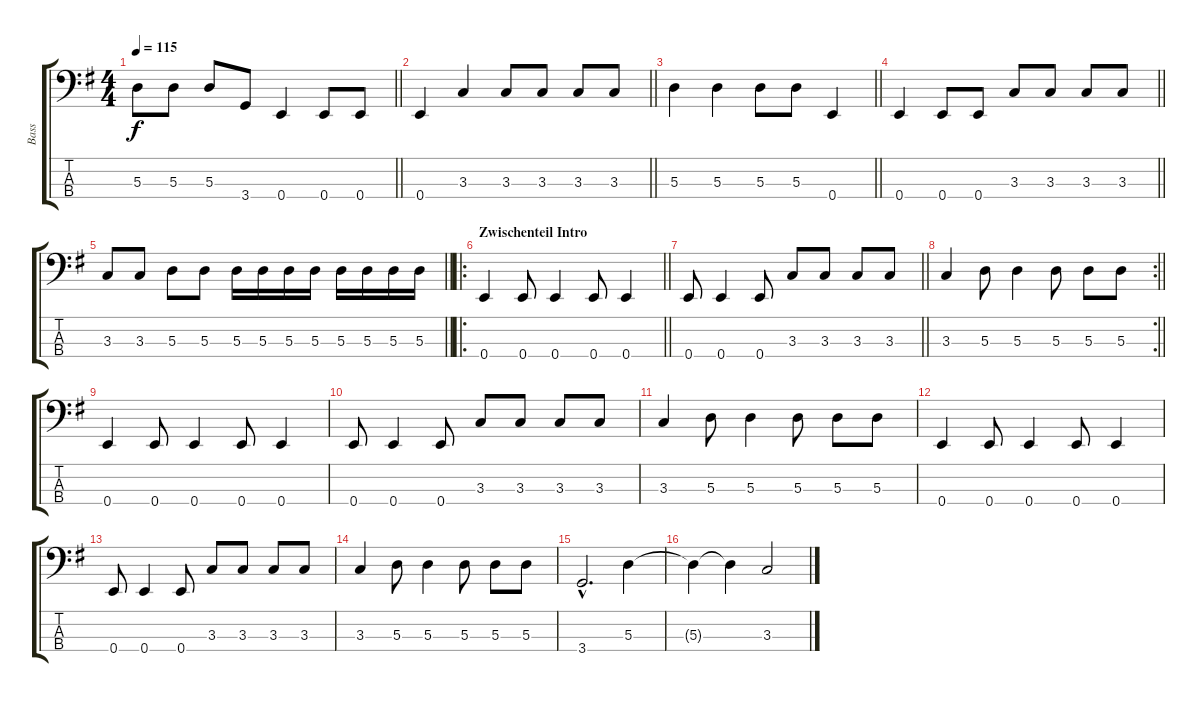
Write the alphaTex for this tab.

\track ("Bass" "Bass") {instrument electricbasspick}
\staff {score tabs}
\tuning (G2 D2 A1 E1) {hide}
\ts (4 4)
\tempo 115
\clef f4
\barLineRight lightlight
\ks eminor
5.3.8{dy f} 5.3.8 5.3.8 3.4.8 0.4.4 0.4.8 0.4.8 |
\barLineRight lightlight
0.4.4 3.3.4 3.3.8 3.3.8 3.3.8 3.3.8 |
\barLineRight lightlight
5.3.4 5.3.4 5.3.8 5.3.8 0.4.4 |
\barLineRight lightlight
0.4.4 0.4.8 0.4.8 3.3.8 3.3.8 3.3.8 3.3.8 |
\barLineRight lightlight
3.3.8 3.3.8 5.3.8 5.3.8 5.3.16 5.3.16 5.3.16 5.3.16 5.3.16 5.3.16 5.3.16 5.3.16 |
\ro
\section ("" "Zwischenteil Intro")
\barLineRight lightlight
0.4.4 0.4.8 0.4.4 0.4.8 0.4.4 |
\barLineRight lightlight
0.4.8 0.4.4 0.4.8 3.3.8 3.3.8 3.3.8 3.3.8 |
\rc 2
\barLineRight lightlight
3.3.4 5.3.8 5.3.4 5.3.8 5.3.8 5.3.8 |
0.4.4 0.4.8 0.4.4 0.4.8 0.4.4 |
0.4.8 0.4.4 0.4.8 3.3.8 3.3.8 3.3.8 3.3.8 |
3.3.4 5.3.8 5.3.4 5.3.8 5.3.8 5.3.8 |
0.4.4 0.4.8 0.4.4 0.4.8 0.4.4 |
0.4.8 0.4.4 0.4.8 3.3.8 3.3.8 3.3.8 3.3.8 |
3.3.4 5.3.8 5.3.4 5.3.8 5.3.8 5.3.8 |
3.4{hac}.2{d} 5.3.4 |
5.3{t}.4 5.3{t}.4 3.3.2
